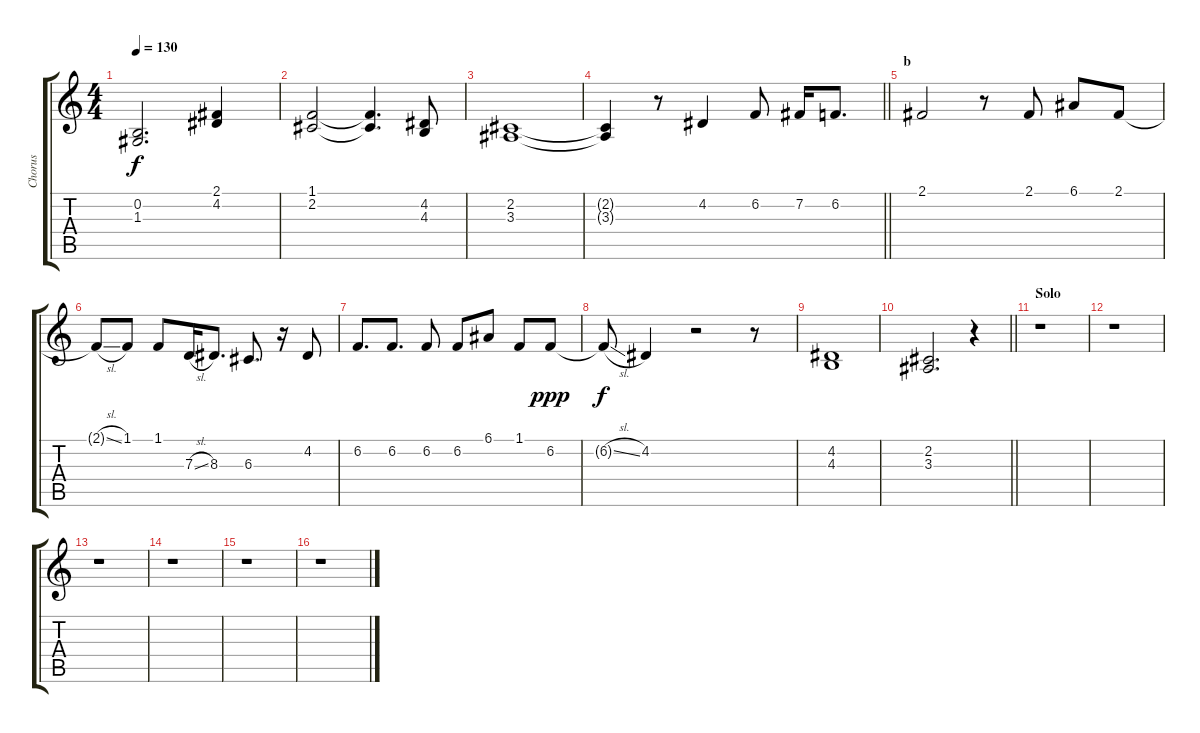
\track ("Chorus" "Chorus") {instrument fx7echoes}
\staff {score tabs}
\tuning (E4 B3 G3 D3 A2 E2) {hide}
\ts (4 4)
\tempo 130
\clef g2
\ks c
(0.2 1.3).2{d dy f} (2.1 4.2).4 |
(1.1 2.2).2 (1.1{t} 2.2{t}).4{d} (4.2 4.3).8 |
(2.2 3.3).1 |
\barLineRight lightlight
(2.2{t} 3.3{t}).4 r.8 4.2.4 6.2.8 7.2.16 6.2.8{d} |
\section ("" "b")
2.1.2 r.8 2.1.8 6.1.8 2.1.8 |
2.1{sl t}.8 1.1.8 1.1.8 7.3{sl}.16 8.3.8{d} 6.3.8{d} r.16 4.2.8 |
6.2.8{d} 6.2.8{d} 6.2.8 6.2.8 6.1.8 1.1.8 6.2.8{dy ppp} |
6.2{sl t}.8{dy f} 4.2.4 r.2 r.8 |
(4.2 4.3).1 |
\barLineRight lightlight
(2.2 3.3).2{d} r.4 |
\section ("" "Solo")
r.1 |
r.1 |
r.1 |
r.1 |
r.1 |
r.1
